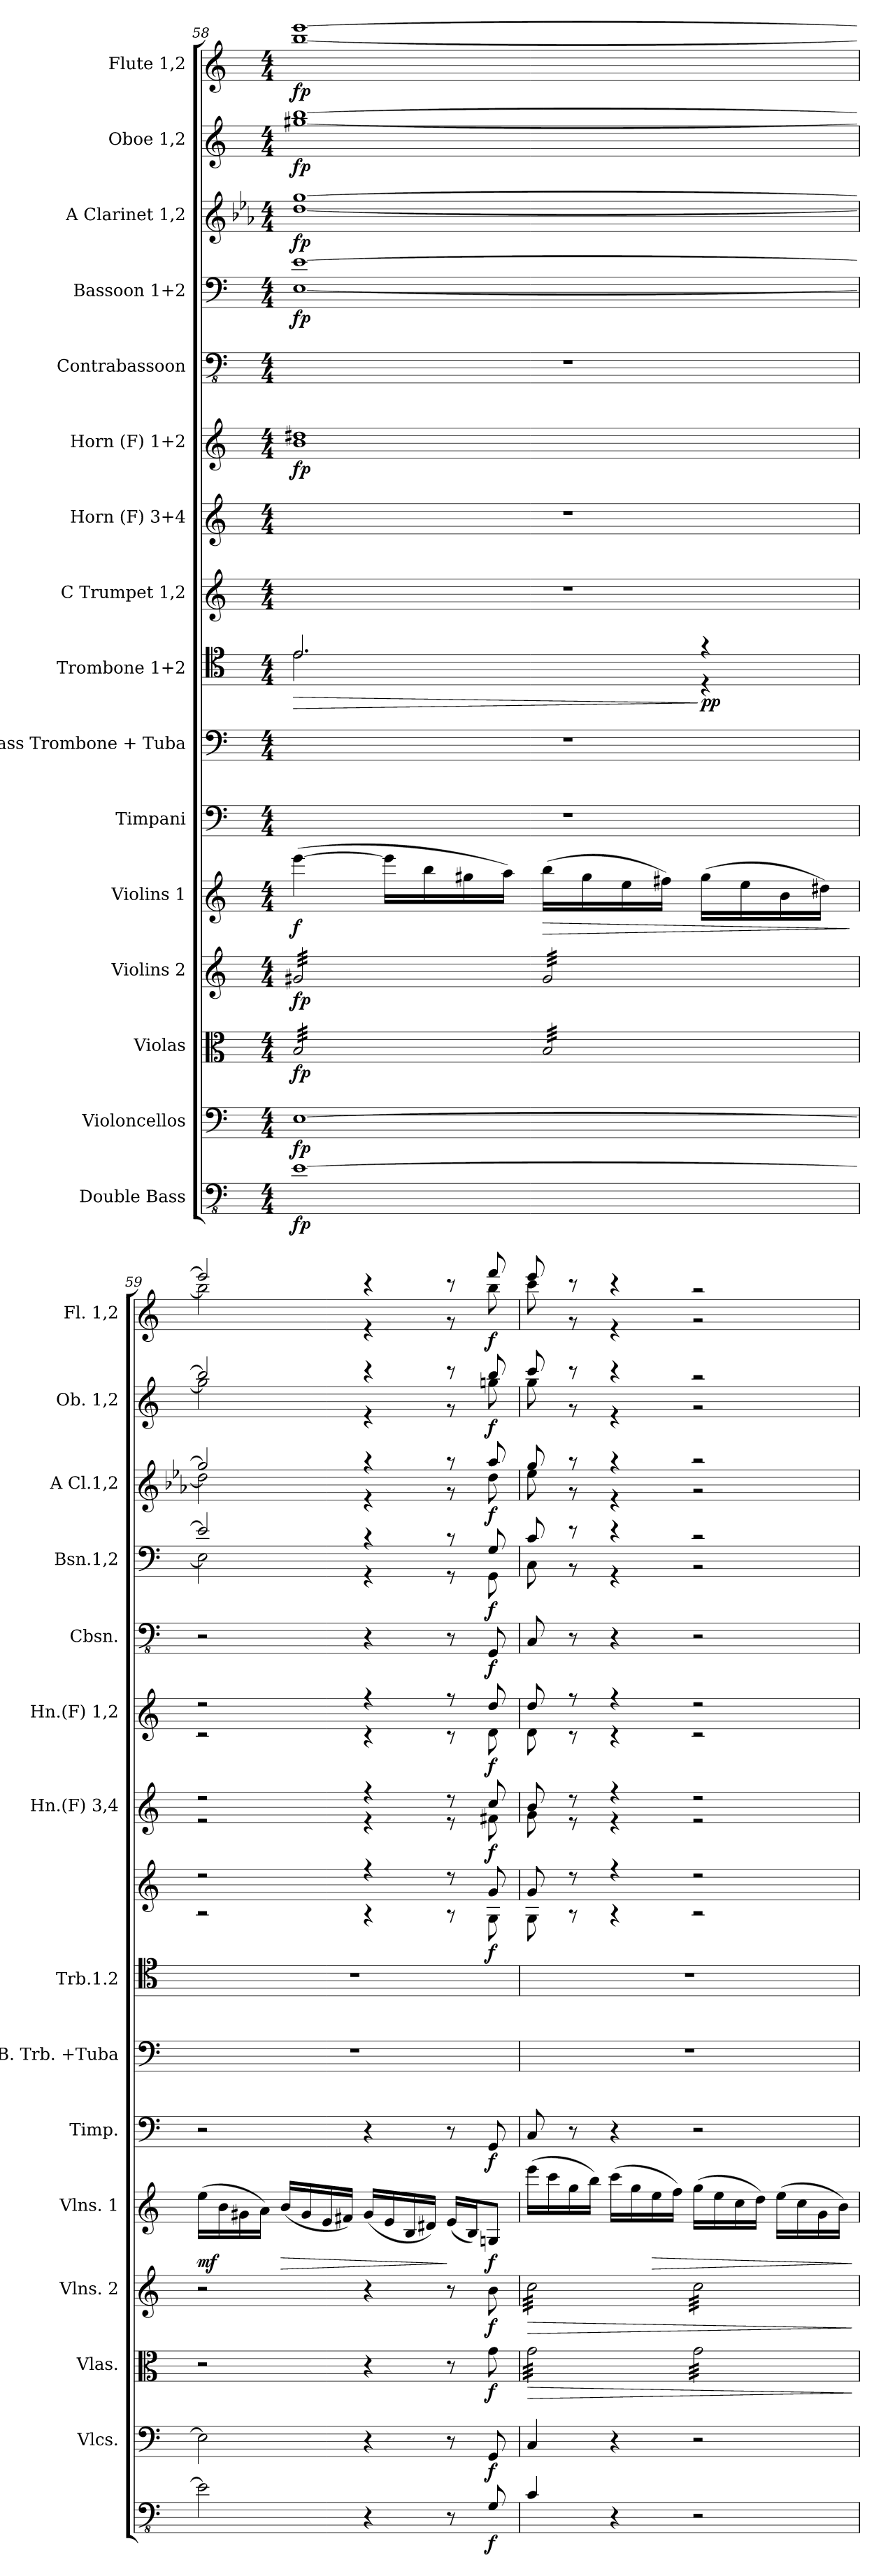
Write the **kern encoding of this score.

**kern	**dynam	**kern	**dynam	**kern	**dynam	**kern	**dynam	**kern	**dynam	**kern	**dynam	**kern	**kern	**dynam	**kern	**dynam	**kern	**dynam	**kern	**dynam	**kern	**dynam	**kern	**dynam	**kern	**dynam	**kern	**dynam	**kern	**dynam
*part16	*part16	*part15	*part15	*part14	*part14	*part13	*part13	*part12	*part12	*part11	*part11	*part10	*part9	*part9	*part8	*part8	*part7	*part7	*part6	*part6	*part5	*part5	*part4	*part4	*part3	*part3	*part2	*part2	*part1	*part1
*staff16	*staff16	*staff15	*staff15	*staff14	*staff14	*staff13	*staff13	*staff12	*staff12	*staff11	*staff11	*staff10	*staff9	*staff9	*staff8	*staff8	*staff7	*staff7	*staff6	*staff6	*staff5	*staff5	*staff4	*staff4	*staff3	*staff3	*staff2	*staff2	*staff1	*staff1
*I"Double Bass	*	*I"Violoncellos	*	*I"Violas	*	*I"Violins 2	*	*I"Violins 1	*	*I"Timpani	*	*I"Bass Trombone  + Tuba	*I"Trombone 1+2	*	*I"C Trumpet 1,2	*	*I"Horn (F) 3+4	*	*I"Horn (F) 1+2	*	*I"Contrabassoon	*	*I"Bassoon 1+2	*	*I"A Clarinet 1,2	*	*I"Oboe 1,2	*	*I"Flute 1,2	*
*	*	*I'Vlcs.	*	*I'Vlas.	*	*I'Vlns. 2	*	*I'Vlns. 1	*	*I'Timp.	*	*I'B. Trb. +Tuba	*I'Trb.1.2	*	*	*	*I'Hn.(F) 3,4	*	*I'Hn.(F) 1,2	*	*I'Cbsn.	*	*I'Bsn.1,2	*	*I'A Cl.1,2	*	*I'Ob. 1,2	*	*I'Fl. 1,2	*
!!LO:PB:g=z
*clefFv4	*	*clefF4	*	*clefC3	*	*clefG2	*	*clefG2	*	*clefF4	*	*clefF4	*clefC4	*	*clefG2	*	*clefG2	*	*clefG2	*	*clefFv4	*	*clefF4	*	*clefG2	*	*clefG2	*	*clefG2	*
*ITrd7c12	*	*	*	*	*	*	*	*	*	*	*	*	*	*	*	*	*ITrd4c7	*	*ITrd4c7	*	*	*	*	*	*ITrd2c3	*	*	*	*	*
*k[]	*	*k[]	*	*k[]	*	*k[]	*	*k[]	*	*k[]	*	*k[]	*k[]	*	*k[]	*	*k[b-]	*	*k[b-]	*	*k[]	*	*k[]	*	*k[]	*	*k[]	*	*k[]	*
*M4/4	*	*M4/4	*	*M4/4	*	*M4/4	*	*M4/4	*	*M4/4	*	*M4/4	*M4/4	*	*M4/4	*	*M4/4	*	*M4/4	*	*M4/4	*	*M4/4	*	*M4/4	*	*M4/4	*	*M4/4	*
=58	=58	=58	=58	=58	=58	=58	=58	=58	=58	=58	=58	=58	=58	=58	=58	=58	=58	=58	=58	=58	=58	=58	=58	=58	=58	=58	=58	=58	=58	=58
!	!LO:DY:b	!	!LO:DY:b	!	!LO:DY:b	!	!LO:DY:b	!	!LO:DY:b	!	!	!	!	!LO:HP:b	!	!	!	!	!	!LO:DY:b	!	!	!	!LO:DY:b	!	!LO:DY:b	!	!LO:DY:b	!	!LO:DY:b
*	*	*	*	*	*	*	*	*	*	*	*	*	*^	*	*	*	*	*	*^	*	*	*	*^	*	*^	*	*^	*	*^	*
*	*	*	*	*tremolo	*	*	*	*	*	*	*	*	*	*	*	*	*	*	*	*	*	*	*	*	*	*	*	*	*	*	*	*	*	*	*	*
*	*	*	*	*	*	*tremolo	*	*	*	*	*	*	*	*	*	*	*	*	*	*	*	*	*	*	*	*	*	*	*	*	*	*	*	*	*	*
[1EE	fp	[1E	fp	32B/LLL	fp	32g#X/LLL	fp	([4eee\	f	1r	.	1r	2.e/	2.e\	>	1r	.	1r	.	1g#X	1e	fp	1r	.	[1e	[1E	fp	[1ee	[1b	fp	[1bb	[1gg#X	fp	[1eee	[1bb	fp
.	.	.	.	32B/	.	32g#X/	.	.	.	.	.	.	.	.	.	.	.	.	.	.	.	.	.	.	.	.	.	.	.	.	.	.	.	.	.	.
.	.	.	.	32B/	.	32g#X/	.	.	.	.	.	.	.	.	.	.	.	.	.	.	.	.	.	.	.	.	.	.	.	.	.	.	.	.	.	.
.	.	.	.	32B/	.	32g#X/	.	.	.	.	.	.	.	.	.	.	.	.	.	.	.	.	.	.	.	.	.	.	.	.	.	.	.	.	.	.
.	.	.	.	32B/	.	32g#X/	.	.	.	.	.	.	.	.	.	.	.	.	.	.	.	.	.	.	.	.	.	.	.	.	.	.	.	.	.	.
.	.	.	.	32B/	.	32g#X/	.	.	.	.	.	.	.	.	.	.	.	.	.	.	.	.	.	.	.	.	.	.	.	.	.	.	.	.	.	.
.	.	.	.	32B/	.	32g#X/	.	.	.	.	.	.	.	.	.	.	.	.	.	.	.	.	.	.	.	.	.	.	.	.	.	.	.	.	.	.
.	.	.	.	32B/	.	32g#X/	.	.	.	.	.	.	.	.	.	.	.	.	.	.	.	.	.	.	.	.	.	.	.	.	.	.	.	.	.	.
.	.	.	.	32B/	.	32g#X/	.	16eee\LL]	.	.	.	.	.	.	.	.	.	.	.	.	.	.	.	.	.	.	.	.	.	.	.	.	.	.	.	.
.	.	.	.	32B/	.	32g#X/	.	.	.	.	.	.	.	.	.	.	.	.	.	.	.	.	.	.	.	.	.	.	.	.	.	.	.	.	.	.
.	.	.	.	32B/	.	32g#X/	.	16bb\	.	.	.	.	.	.	.	.	.	.	.	.	.	.	.	.	.	.	.	.	.	.	.	.	.	.	.	.
.	.	.	.	32B/	.	32g#X/	.	.	.	.	.	.	.	.	.	.	.	.	.	.	.	.	.	.	.	.	.	.	.	.	.	.	.	.	.	.
.	.	.	.	32B/	.	32g#X/	.	16gg#X\	.	.	.	.	.	.	.	.	.	.	.	.	.	.	.	.	.	.	.	.	.	.	.	.	.	.	.	.
.	.	.	.	32B/	.	32g#X/	.	.	.	.	.	.	.	.	.	.	.	.	.	.	.	.	.	.	.	.	.	.	.	.	.	.	.	.	.	.
.	.	.	.	32B/	.	32g#X/	.	16aa\JJ)	.	.	.	.	.	.	.	.	.	.	.	.	.	.	.	.	.	.	.	.	.	.	.	.	.	.	.	.
.	.	.	.	32B/JJJ	.	32g#X/JJJ	.	.	.	.	.	.	.	.	.	.	.	.	.	.	.	.	.	.	.	.	.	.	.	.	.	.	.	.	.	.
!	!	!	!	!	!	!	!	!	!LO:HP:b	!	!	!	!	!	!	!	!	!	!	!	!	!	!	!	!	!	!	!	!	!	!	!	!	!	!	!
.	.	.	.	32B/LLL	.	32g#/LLL	.	(16bb\LL	>	.	.	.	.	.	.	.	.	.	.	.	.	.	.	.	.	.	.	.	.	.	.	.	.	.	.	.
.	.	.	.	32B/	.	32g#/	.	.	.	.	.	.	.	.	.	.	.	.	.	.	.	.	.	.	.	.	.	.	.	.	.	.	.	.	.	.
.	.	.	.	32B/	.	32g#/	.	16gg#\	.	.	.	.	.	.	.	.	.	.	.	.	.	.	.	.	.	.	.	.	.	.	.	.	.	.	.	.
.	.	.	.	32B/	.	32g#/	.	.	.	.	.	.	.	.	.	.	.	.	.	.	.	.	.	.	.	.	.	.	.	.	.	.	.	.	.	.
.	.	.	.	32B/	.	32g#/	.	16ee\	.	.	.	.	.	.	.	.	.	.	.	.	.	.	.	.	.	.	.	.	.	.	.	.	.	.	.	.
.	.	.	.	32B/	.	32g#/	.	.	.	.	.	.	.	.	.	.	.	.	.	.	.	.	.	.	.	.	.	.	.	.	.	.	.	.	.	.
.	.	.	.	32B/	.	32g#/	.	16ff#X\JJ)	.	.	.	.	.	.	.	.	.	.	.	.	.	.	.	.	.	.	.	.	.	.	.	.	.	.	.	.
.	.	.	.	32B/	.	32g#/	.	.	.	.	.	.	.	.	.	.	.	.	.	.	.	.	.	.	.	.	.	.	.	.	.	.	.	.	.	.
!	!	!	!	!	!	!	!	!	!	!	!	!	!	!	!LO:DY:n=1:b	!	!	!	!	!	!	!	!	!	!	!	!	!	!	!	!	!	!	!	!	!
.	.	.	.	32B/	.	32g#/	.	(16gg#\LL	.	.	.	.	4r	4r	] pp	.	.	.	.	.	.	.	.	.	.	.	.	.	.	.	.	.	.	.	.	.
.	.	.	.	32B/	.	32g#/	.	.	.	.	.	.	.	.	.	.	.	.	.	.	.	.	.	.	.	.	.	.	.	.	.	.	.	.	.	.
.	.	.	.	32B/	.	32g#/	.	16ee\	.	.	.	.	.	.	.	.	.	.	.	.	.	.	.	.	.	.	.	.	.	.	.	.	.	.	.	.
.	.	.	.	32B/	.	32g#/	.	.	.	.	.	.	.	.	.	.	.	.	.	.	.	.	.	.	.	.	.	.	.	.	.	.	.	.	.	.
.	.	.	.	32B/	.	32g#/	.	16b\	.	.	.	.	.	.	.	.	.	.	.	.	.	.	.	.	.	.	.	.	.	.	.	.	.	.	.	.
.	.	.	.	32B/	.	32g#/	.	.	.	.	.	.	.	.	.	.	.	.	.	.	.	.	.	.	.	.	.	.	.	.	.	.	.	.	.	.
.	.	.	.	32B/	.	32g#/	.	16dd#X\JJ)	.	.	.	.	.	.	.	.	.	.	.	.	.	.	.	.	.	.	.	.	.	.	.	.	.	.	.	.
.	.	.	.	32B/JJJ	.	32g#/JJJ	.	.	.	.	.	.	.	.	.	.	.	.	.	.	.	.	.	.	.	.	.	.	.	.	.	.	.	.	.	.
*	*	*	*	*	*	*Xtremolo	*	*	*	*	*	*	*	*	*	*	*	*	*	*	*	*	*	*	*	*	*	*	*	*	*	*	*	*	*	*
*	*	*	*	*Xtremolo	*	*	*	*	*	*	*	*	*	*	*	*	*	*	*	*	*	*	*	*	*	*	*	*	*	*	*	*	*	*	*	*
*	*	*	*	*	*	*	*	*	*	*	*	*	*	*	*	*	*	*	*	*	*	*	*	*	*v	*v	*	*	*	*	*v	*v	*	*v	*v	*
*	*	*	*	*	*	*	*	*	*	*	*	*	*v	*v	*	*	*	*	*	*v	*v	*	*	*	*	*	*v	*v	*	*	*	*	*
.	.	.	.	.	.	.	.	.	]	.	.	.	.	.	.	.	.	.	.	.	.	.	.	.	.	.	.	.	.	.
=59	=59	=59	=59	=59	=59	=59	=59	=59	=59	=59	=59	=59	=59	=59	=59	=59	=59	=59	=59	=59	=59	=59	=59	=59	=59	=59	=59	=59	=59	=59
*	*	*	*	*	*	*	*	*	*	*	*	*	*	*	*^	*	*^	*	*^	*	*	*	*^	*	*^	*	*^	*	*^	*
!	!	!	!	!	!	!	!	!	!LO:DY:b	!	!	!	!	!	!	!	!	!	!	!	!	!	!	!	!	!	!	!	!	!	!	!	!	!	!	!	!
2EE\]	.	2E\]	.	2r	.	2r	.	(16ee\LL	mf	2r	.	1r	1r	.	2r	2r	.	2r	2r	.	2r	2r	.	2r	.	2e/]	2E\]	.	2ee/]	2b\]	.	2bb/]	2gg#\]	.	2eee/]	2bb\]	.
.	.	.	.	.	.	.	.	16b\	.	.	.	.	.	.	.	.	.	.	.	.	.	.	.	.	.	.	.	.	.	.	.	.	.	.	.	.	.
.	.	.	.	.	.	.	.	16g#X\	.	.	.	.	.	.	.	.	.	.	.	.	.	.	.	.	.	.	.	.	.	.	.	.	.	.	.	.	.
.	.	.	.	.	.	.	.	16a\JJ)	.	.	.	.	.	.	.	.	.	.	.	.	.	.	.	.	.	.	.	.	.	.	.	.	.	.	.	.	.
!	!	!	!	!	!	!	!	!	!LO:HP:b	!	!	!	!	!	!	!	!	!	!	!	!	!	!	!	!	!	!	!	!	!	!	!	!	!	!	!	!
.	.	.	.	.	.	.	.	(16b/LL	>	.	.	.	.	.	.	.	.	.	.	.	.	.	.	.	.	.	.	.	.	.	.	.	.	.	.	.	.
.	.	.	.	.	.	.	.	16g#/	.	.	.	.	.	.	.	.	.	.	.	.	.	.	.	.	.	.	.	.	.	.	.	.	.	.	.	.	.
.	.	.	.	.	.	.	.	16e/	.	.	.	.	.	.	.	.	.	.	.	.	.	.	.	.	.	.	.	.	.	.	.	.	.	.	.	.	.
.	.	.	.	.	.	.	.	16f#X/JJ)	.	.	.	.	.	.	.	.	.	.	.	.	.	.	.	.	.	.	.	.	.	.	.	.	.	.	.	.	.
4r	.	4r	.	4r	.	4r	.	(16g#/LL	.	4r	.	.	.	.	4r	4r	.	4r	4r	.	4r	4r	.	4r	.	4r	4r	.	4r	4r	.	4r	4r	.	4r	4r	.
.	.	.	.	.	.	.	.	16e/	.	.	.	.	.	.	.	.	.	.	.	.	.	.	.	.	.	.	.	.	.	.	.	.	.	.	.	.	.
.	.	.	.	.	.	.	.	16B/	.	.	.	.	.	.	.	.	.	.	.	.	.	.	.	.	.	.	.	.	.	.	.	.	.	.	.	.	.
.	.	.	.	.	.	.	.	16d#X/JJ)	.	.	.	.	.	.	.	.	.	.	.	.	.	.	.	.	.	.	.	.	.	.	.	.	.	.	.	.	.
8r	.	8r	.	8r	.	8r	.	(16e/LL	]	8r	.	.	.	.	8r	8r	.	8r	8r	.	8r	8r	.	8r	.	8r	8r	.	8r	8r	.	8r	8r	.	8r	8r	.
.	.	.	.	.	.	.	.	16B/J)	.	.	.	.	.	.	.	.	.	.	.	.	.	.	.	.	.	.	.	.	.	.	.	.	.	.	.	.	.
!	!LO:DY:b	!	!LO:DY:b	!	!LO:DY:b	!	!LO:DY:b	!	!LO:DY:b	!	!LO:DY:b	!	!	!	!	!	!LO:DY:b	!	!	!LO:DY:b	!	!	!LO:DY:b	!	!LO:DY:b	!	!	!LO:DY:b	!	!	!LO:DY:b	!	!	!LO:DY:b	!	!	!LO:DY:b
8GGG/	f	8GG/	f	8g\	f	8b\	f	8Gn/J	f	8GG/	f	.	.	.	8g/	8G\	f	8f/	8Bn\	f	8g/	8G\	f	8GGG/	f	8G/	8GG\	f	8ff/	8b\	f	8bb/	8ggn\	f	8fff/	8bb\	f
=60	=60	=60	=60	=60	=60	=60	=60	=60	=60	=60	=60	=60	=60	=60	=60	=60	=60	=60	=60	=60	=60	=60	=60	=60	=60	=60	=60	=60	=60	=60	=60	=60	=60	=60	=60	=60	=60
!	!	!	!	!	!LO:HP:b	!	!LO:HP:b	!	!	!	!	!	!	!	!	!	!	!	!	!	!	!	!	!	!	!	!	!	!	!	!	!	!	!	!	!	!
*	*	*	*	*tremolo	*	*	*	*	*	*	*	*	*	*	*	*	*	*	*	*	*	*	*	*	*	*	*	*	*	*	*	*	*	*	*	*	*
*	*	*	*	*	*	*tremolo	*	*	*	*	*	*	*	*	*	*	*	*	*	*	*	*	*	*	*	*	*	*	*	*	*	*	*	*	*	*	*
4CC/	.	4C/	.	32g\LLL	>	32cc\LLL	>	(16eee\LL	.	8C/	.	1r	1r	.	8g/	8G\	.	8e/	8c\	.	8g/	8G\	.	8CC/	.	8c/	8C\	.	8ee/	8cc\	.	8ccc/	8gg\	.	8eee/	8ccc\	.
.	.	.	.	32g\	.	32cc\	.	.	.	.	.	.	.	.	.	.	.	.	.	.	.	.	.	.	.	.	.	.	.	.	.	.	.	.	.	.	.
.	.	.	.	32g\	.	32cc\	.	16ccc\	.	.	.	.	.	.	.	.	.	.	.	.	.	.	.	.	.	.	.	.	.	.	.	.	.	.	.	.	.
.	.	.	.	32g\	.	32cc\	.	.	.	.	.	.	.	.	.	.	.	.	.	.	.	.	.	.	.	.	.	.	.	.	.	.	.	.	.	.	.
.	.	.	.	32g\	.	32cc\	.	16gg\	.	8r	.	.	.	.	8r	8r	.	8r	8r	.	8r	8r	.	8r	.	8r	8r	.	8r	8r	.	8r	8r	.	8r	8r	.
.	.	.	.	32g\	.	32cc\	.	.	.	.	.	.	.	.	.	.	.	.	.	.	.	.	.	.	.	.	.	.	.	.	.	.	.	.	.	.	.
.	.	.	.	32g\	.	32cc\	.	16bb\JJ)	.	.	.	.	.	.	.	.	.	.	.	.	.	.	.	.	.	.	.	.	.	.	.	.	.	.	.	.	.
.	.	.	.	32g\	.	32cc\	.	.	.	.	.	.	.	.	.	.	.	.	.	.	.	.	.	.	.	.	.	.	.	.	.	.	.	.	.	.	.
4r	.	4r	.	32g\	.	32cc\	.	(16ccc\LL	.	4r	.	.	.	.	4r	4r	.	4r	4r	.	4r	4r	.	4r	.	4r	4r	.	4r	4r	.	4r	4r	.	4r	4r	.
.	.	.	.	32g\	.	32cc\	.	.	.	.	.	.	.	.	.	.	.	.	.	.	.	.	.	.	.	.	.	.	.	.	.	.	.	.	.	.	.
.	.	.	.	32g\	.	32cc\	.	16gg\	.	.	.	.	.	.	.	.	.	.	.	.	.	.	.	.	.	.	.	.	.	.	.	.	.	.	.	.	.
.	.	.	.	32g\	.	32cc\	.	.	.	.	.	.	.	.	.	.	.	.	.	.	.	.	.	.	.	.	.	.	.	.	.	.	.	.	.	.	.
!	!	!	!	!	!	!	!	!	!LO:HP:b	!	!	!	!	!	!	!	!	!	!	!	!	!	!	!	!	!	!	!	!	!	!	!	!	!	!	!	!
.	.	.	.	32g\	.	32cc\	.	16ee\	>	.	.	.	.	.	.	.	.	.	.	.	.	.	.	.	.	.	.	.	.	.	.	.	.	.	.	.	.
.	.	.	.	32g\	.	32cc\	.	.	.	.	.	.	.	.	.	.	.	.	.	.	.	.	.	.	.	.	.	.	.	.	.	.	.	.	.	.	.
.	.	.	.	32g\	.	32cc\	.	16ff\JJ)	.	.	.	.	.	.	.	.	.	.	.	.	.	.	.	.	.	.	.	.	.	.	.	.	.	.	.	.	.
.	.	.	.	32g\JJJ	.	32cc\JJJ	.	.	.	.	.	.	.	.	.	.	.	.	.	.	.	.	.	.	.	.	.	.	.	.	.	.	.	.	.	.	.
2r	.	2r	.	32g\LLL	.	32cc\LLL	.	(16gg\LL	.	2r	.	.	.	.	2r	2r	.	2r	2r	.	2r	2r	.	2r	.	2r	2r	.	2r	2r	.	2r	2r	.	2r	2r	.
.	.	.	.	32g\	.	32cc\	.	.	.	.	.	.	.	.	.	.	.	.	.	.	.	.	.	.	.	.	.	.	.	.	.	.	.	.	.	.	.
.	.	.	.	32g\	.	32cc\	.	16ee\	.	.	.	.	.	.	.	.	.	.	.	.	.	.	.	.	.	.	.	.	.	.	.	.	.	.	.	.	.
.	.	.	.	32g\	.	32cc\	.	.	.	.	.	.	.	.	.	.	.	.	.	.	.	.	.	.	.	.	.	.	.	.	.	.	.	.	.	.	.
.	.	.	.	32g\	.	32cc\	.	16cc\	.	.	.	.	.	.	.	.	.	.	.	.	.	.	.	.	.	.	.	.	.	.	.	.	.	.	.	.	.
.	.	.	.	32g\	.	32cc\	.	.	.	.	.	.	.	.	.	.	.	.	.	.	.	.	.	.	.	.	.	.	.	.	.	.	.	.	.	.	.
.	.	.	.	32g\	.	32cc\	.	16dd\JJ)	.	.	.	.	.	.	.	.	.	.	.	.	.	.	.	.	.	.	.	.	.	.	.	.	.	.	.	.	.
.	.	.	.	32g\	.	32cc\	.	.	.	.	.	.	.	.	.	.	.	.	.	.	.	.	.	.	.	.	.	.	.	.	.	.	.	.	.	.	.
.	.	.	.	32g\	.	32cc\	.	(16ee\LL	.	.	.	.	.	.	.	.	.	.	.	.	.	.	.	.	.	.	.	.	.	.	.	.	.	.	.	.	.
.	.	.	.	32g\	.	32cc\	.	.	.	.	.	.	.	.	.	.	.	.	.	.	.	.	.	.	.	.	.	.	.	.	.	.	.	.	.	.	.
.	.	.	.	32g\	.	32cc\	.	16cc\	.	.	.	.	.	.	.	.	.	.	.	.	.	.	.	.	.	.	.	.	.	.	.	.	.	.	.	.	.
.	.	.	.	32g\	.	32cc\	.	.	.	.	.	.	.	.	.	.	.	.	.	.	.	.	.	.	.	.	.	.	.	.	.	.	.	.	.	.	.
.	.	.	.	32g\	.	32cc\	.	16g\	.	.	.	.	.	.	.	.	.	.	.	.	.	.	.	.	.	.	.	.	.	.	.	.	.	.	.	.	.
.	.	.	.	32g\	.	32cc\	.	.	.	.	.	.	.	.	.	.	.	.	.	.	.	.	.	.	.	.	.	.	.	.	.	.	.	.	.	.	.
.	.	.	.	32g\	.	32cc\	.	16b\JJ)	.	.	.	.	.	.	.	.	.	.	.	.	.	.	.	.	.	.	.	.	.	.	.	.	.	.	.	.	.
.	.	.	.	32g\JJJ	.	32cc\JJJ	.	.	.	.	.	.	.	.	.	.	.	.	.	.	.	.	.	.	.	.	.	.	.	.	.	.	.	.	.	.	.
*	*	*	*	*	*	*Xtremolo	*	*	*	*	*	*	*	*	*	*	*	*	*	*	*	*	*	*	*	*	*	*	*	*	*	*	*	*	*	*	*
*	*	*	*	*Xtremolo	*	*	*	*	*	*	*	*	*	*	*	*	*	*	*	*	*	*	*	*	*	*	*	*	*	*	*	*	*	*	*	*	*
*	*	*	*	*	*	*	*	*	*	*	*	*	*	*	*v	*v	*	*	*	*	*v	*v	*	*	*	*v	*v	*	*v	*v	*	*v	*v	*	*v	*v	*
*	*	*	*	*	*	*	*	*	*	*	*	*	*	*	*	*	*v	*v	*	*	*	*	*	*	*	*	*	*	*	*	*
.	.	.	.	.	]	.	]	.	]	.	.	.	.	.	.	.	.	.	.	.	.	.	.	.	.	.	.	.	.	.
=	=	=	=	=	=	=	=	=	=	=	=	=	=	=	=	=	=	=	=	=	=	=	=	=	=	=	=	=	=	=
*-	*-	*-	*-	*-	*-	*-	*-	*-	*-	*-	*-	*-	*-	*-	*-	*-	*-	*-	*-	*-	*-	*-	*-	*-	*-	*-	*-	*-	*-	*-
